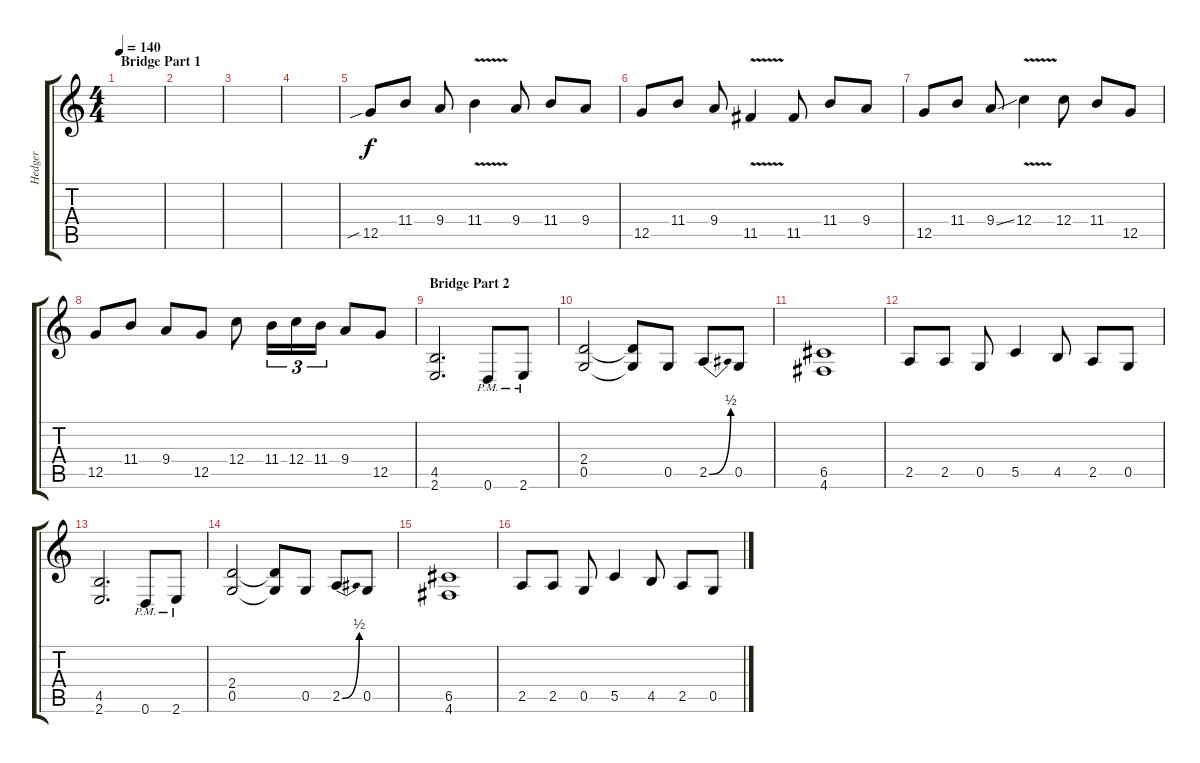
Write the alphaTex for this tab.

\track ("Hedger" "Hedger") {instrument distortionguitar}
\staff {score tabs}
\tuning (D4 A3 F3 C3 G2 D2) {hide}
\ts (4 4)
\section ("" "Bridge Part 1")
\tempo 140
\clef g2
\ks c
|
|
|
|
12.5{sib}.8 11.4.8 9.4.8 11.4{v}.4 9.4.8 11.4.8 9.4.8 |
12.5.8 11.4.8 9.4.8 11.5{v}.4 11.5.8 11.4.8 9.4.8 |
12.5.8 11.4.8 9.4{ss}.8 12.4{v}.4 12.4.8 11.4.8 12.5.8 |
12.5.8 11.4.8 9.4.8 12.5.8 12.4.8 11.4.16{tu (3 2)} 12.4.16{tu (3 2)} 11.4.16{tu (3 2)} 9.4.8 12.5.8 |
\section ("" "Bridge Part 2")
(4.5 2.6).2{d} 0.6{pm}.8 2.6{pm}.8 |
(2.4 0.5).2 (2.4{t} 0.5{t}).8 0.5.8 2.5{be (bend 0 0 60 2)}.8 0.5.8 |
(6.5 4.6).1 |
2.5.8 2.5.8 0.5.8 5.5.4 4.5.8 2.5.8 0.5.8 |
(4.5 2.6).2{d} 0.6{pm}.8 2.6{pm}.8 |
(2.4 0.5).2 (2.4{t} 0.5{t}).8 0.5.8 2.5{be (bend 0 0 60 2)}.8 0.5.8 |
(6.5 4.6).1 |
2.5.8 2.5.8 0.5.8 5.5.4 4.5.8 2.5.8 0.5.8
